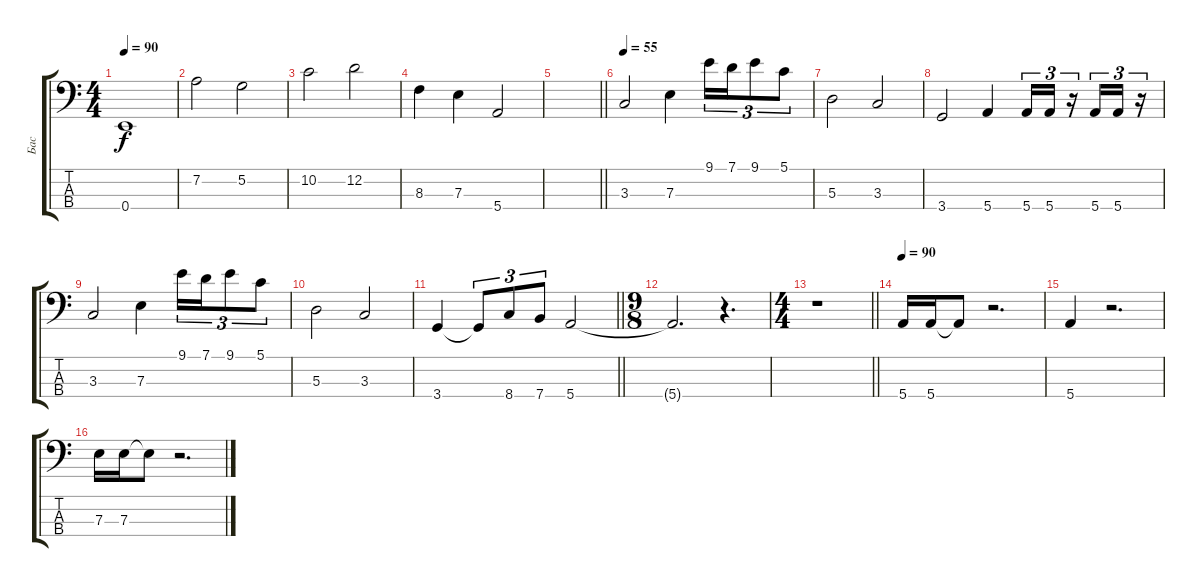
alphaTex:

\track ("Бас" "Бас") {instrument electricbassfinger}
\staff {score tabs}
\tuning (G2 D2 A1 E1) {hide}
\ts (4 4)
\tempo 90
\clef f4
\ks c
0.4.1{dy f} |
7.2.2 5.2.2 |
10.2.2 12.2.2 |
8.3.4 7.3.4 5.4.2 |
\barLineRight lightlight
|
\tempo 55
3.3.2 7.3.4 9.1.16{tu (3 2)} 7.1.16{tu (3 2)} 9.1.8{tu (3 2)} 5.1.8{tu (3 2)} |
5.3.2 3.3.2 |
3.4.2 5.4.4 5.4.16{tu (3 2)} 5.4.16{tu (3 2)} r.16{tu (3 2)} 5.4.16{tu (3 2)} 5.4.16{tu (3 2)} r.16{tu (3 2)} |
3.3.2 7.3.4 9.1.16{tu (3 2)} 7.1.16{tu (3 2)} 9.1.8{tu (3 2)} 5.1.8{tu (3 2)} |
5.3.2 3.3.2 |
\barLineRight lightlight
3.4.4 3.4{t}.8{tu (3 2)} 8.4.8{tu (3 2)} 7.4.8{tu (3 2)} 5.4.2 |
\ts (9 8)
5.4{t}.2{d} r.4{d} |
\ts (4 4)
\barLineRight lightlight
r.1 |
\tempo 90
5.4.16 5.4.16 5.4{t}.8 r.2{d} |
5.4.4 r.2{d} |
7.3.16 7.3.16 7.3{t}.8 r.2{d}
